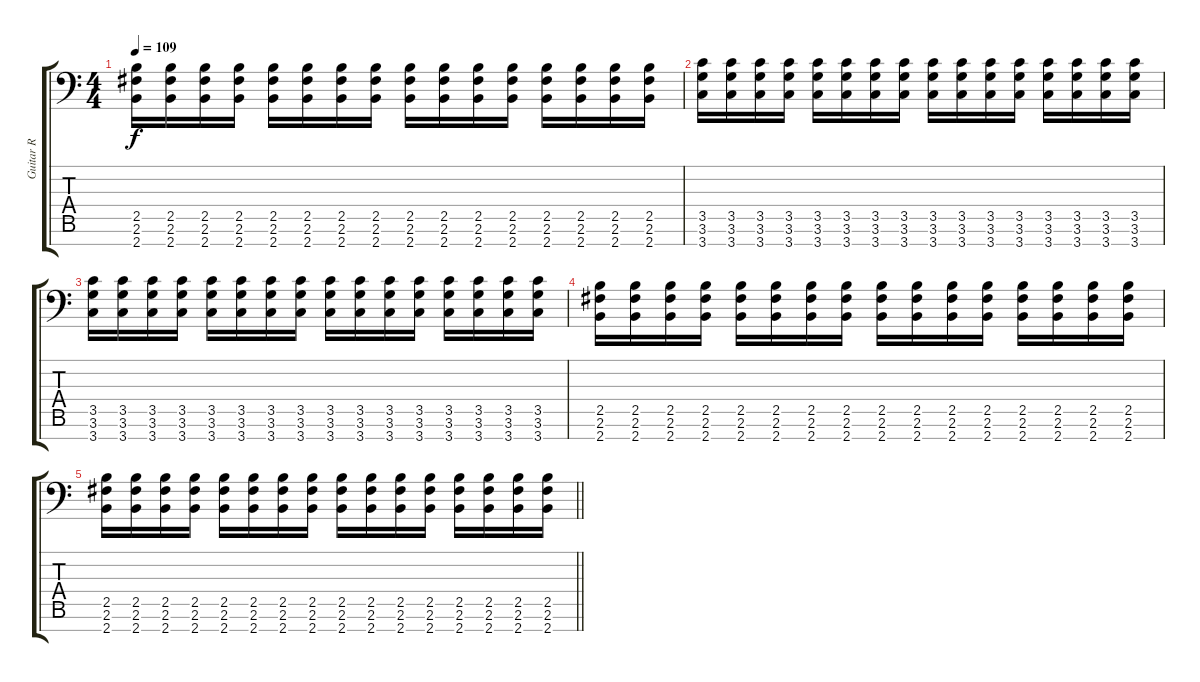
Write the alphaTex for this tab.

\track ("Guitar R" "Guitar R") {instrument overdrivenguitar}
\staff {score tabs}
\tuning (E4 B3 G3 D3 A2 E2 A1) {hide}
\ts (4 4)
\tempo 109
\clef f4
\ks c
(2.5 2.6 2.7).16{dy f} (2.5 2.6 2.7).16 (2.5 2.6 2.7).16 (2.5 2.6 2.7).16 (2.5 2.6 2.7).16 (2.5 2.6 2.7).16 (2.5 2.6 2.7).16 (2.5 2.6 2.7).16 (2.5 2.6 2.7).16 (2.5 2.6 2.7).16 (2.5 2.6 2.7).16 (2.5 2.6 2.7).16 (2.5 2.6 2.7).16 (2.5 2.6 2.7).16 (2.5 2.6 2.7).16 (2.5 2.6 2.7).16 |
(3.5 3.6 3.7).16 (3.5 3.6 3.7).16 (3.5 3.6 3.7).16 (3.5 3.6 3.7).16 (3.5 3.6 3.7).16 (3.5 3.6 3.7).16 (3.5 3.6 3.7).16 (3.5 3.6 3.7).16 (3.5 3.6 3.7).16 (3.5 3.6 3.7).16 (3.5 3.6 3.7).16 (3.5 3.6 3.7).16 (3.5 3.6 3.7).16 (3.5 3.6 3.7).16 (3.5 3.6 3.7).16 (3.5 3.6 3.7).16 |
(3.5 3.6 3.7).16 (3.5 3.6 3.7).16 (3.5 3.6 3.7).16 (3.5 3.6 3.7).16 (3.5 3.6 3.7).16 (3.5 3.6 3.7).16 (3.5 3.6 3.7).16 (3.5 3.6 3.7).16 (3.5 3.6 3.7).16 (3.5 3.6 3.7).16 (3.5 3.6 3.7).16 (3.5 3.6 3.7).16 (3.5 3.6 3.7).16 (3.5 3.6 3.7).16 (3.5 3.6 3.7).16 (3.5 3.6 3.7).16 |
(2.5 2.6 2.7).16 (2.5 2.6 2.7).16 (2.5 2.6 2.7).16 (2.5 2.6 2.7).16 (2.5 2.6 2.7).16 (2.5 2.6 2.7).16 (2.5 2.6 2.7).16 (2.5 2.6 2.7).16 (2.5 2.6 2.7).16 (2.5 2.6 2.7).16 (2.5 2.6 2.7).16 (2.5 2.6 2.7).16 (2.5 2.6 2.7).16 (2.5 2.6 2.7).16 (2.5 2.6 2.7).16 (2.5 2.6 2.7).16 |
\barLineRight lightlight
(2.5 2.6 2.7).16 (2.5 2.6 2.7).16 (2.5 2.6 2.7).16 (2.5 2.6 2.7).16 (2.5 2.6 2.7).16 (2.5 2.6 2.7).16 (2.5 2.6 2.7).16 (2.5 2.6 2.7).16 (2.5 2.6 2.7).16 (2.5 2.6 2.7).16 (2.5 2.6 2.7).16 (2.5 2.6 2.7).16 (2.5 2.6 2.7).16 (2.5 2.6 2.7).16 (2.5 2.6 2.7).16 (2.5 2.6 2.7).16
